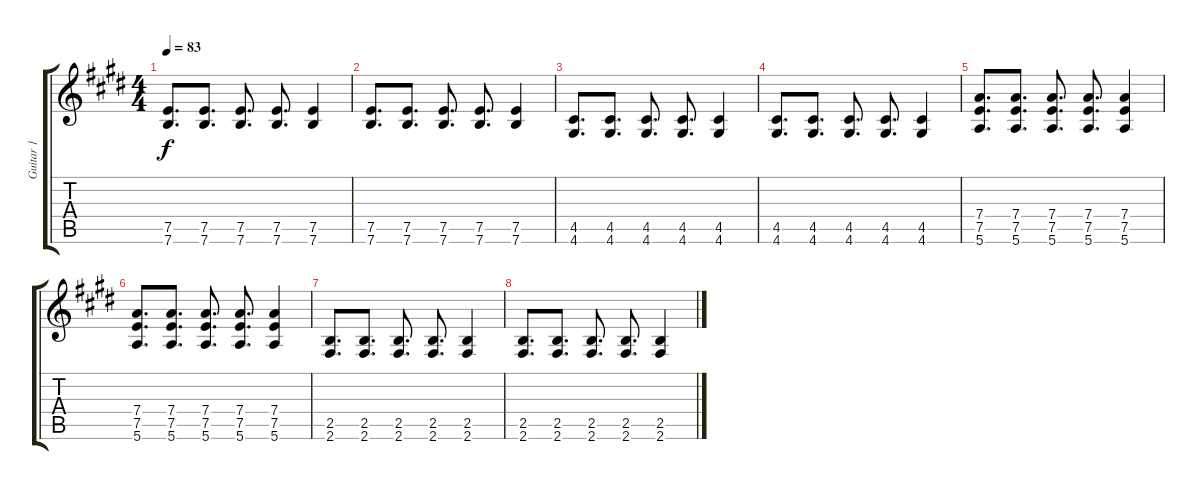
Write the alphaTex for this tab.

\track ("Guitar 1" "Guitar 1") {instrument distortionguitar}
\staff {score tabs}
\tuning (E4 B3 G3 D3 A2 E2) {hide}
\ts (4 4)
\tempo 83
\clef g2
\ks e
(7.5 7.6).8{d dy f instrument distortionguitar} (7.5 7.6).8{d} (7.5 7.6).8{d} (7.5 7.6).8{d} (7.5 7.6).4 |
(7.5 7.6).8{d} (7.5 7.6).8{d} (7.5 7.6).8{d} (7.5 7.6).8{d} (7.5 7.6).4 |
(4.5 4.6).8{d} (4.5 4.6).8{d} (4.5 4.6).8{d} (4.5 4.6).8{d} (4.5 4.6).4 |
(4.5 4.6).8{d} (4.5 4.6).8{d} (4.5 4.6).8{d} (4.5 4.6).8{d} (4.5 4.6).4 |
(7.4 7.5 5.6).8{d} (7.4 7.5 5.6).8{d} (7.4 7.5 5.6).8{d} (7.4 7.5 5.6).8{d} (7.4 7.5 5.6).4 |
(7.4 7.5 5.6).8{d} (7.4 7.5 5.6).8{d} (7.4 7.5 5.6).8{d} (7.4 7.5 5.6).8{d} (7.4 7.5 5.6).4 |
(2.5 2.6).8{d} (2.5 2.6).8{d} (2.5 2.6).8{d} (2.5 2.6).8{d} (2.5 2.6).4 |
(2.5 2.6).8{d} (2.5 2.6).8{d} (2.5 2.6).8{d} (2.5 2.6).8{d} (2.5 2.6).4
